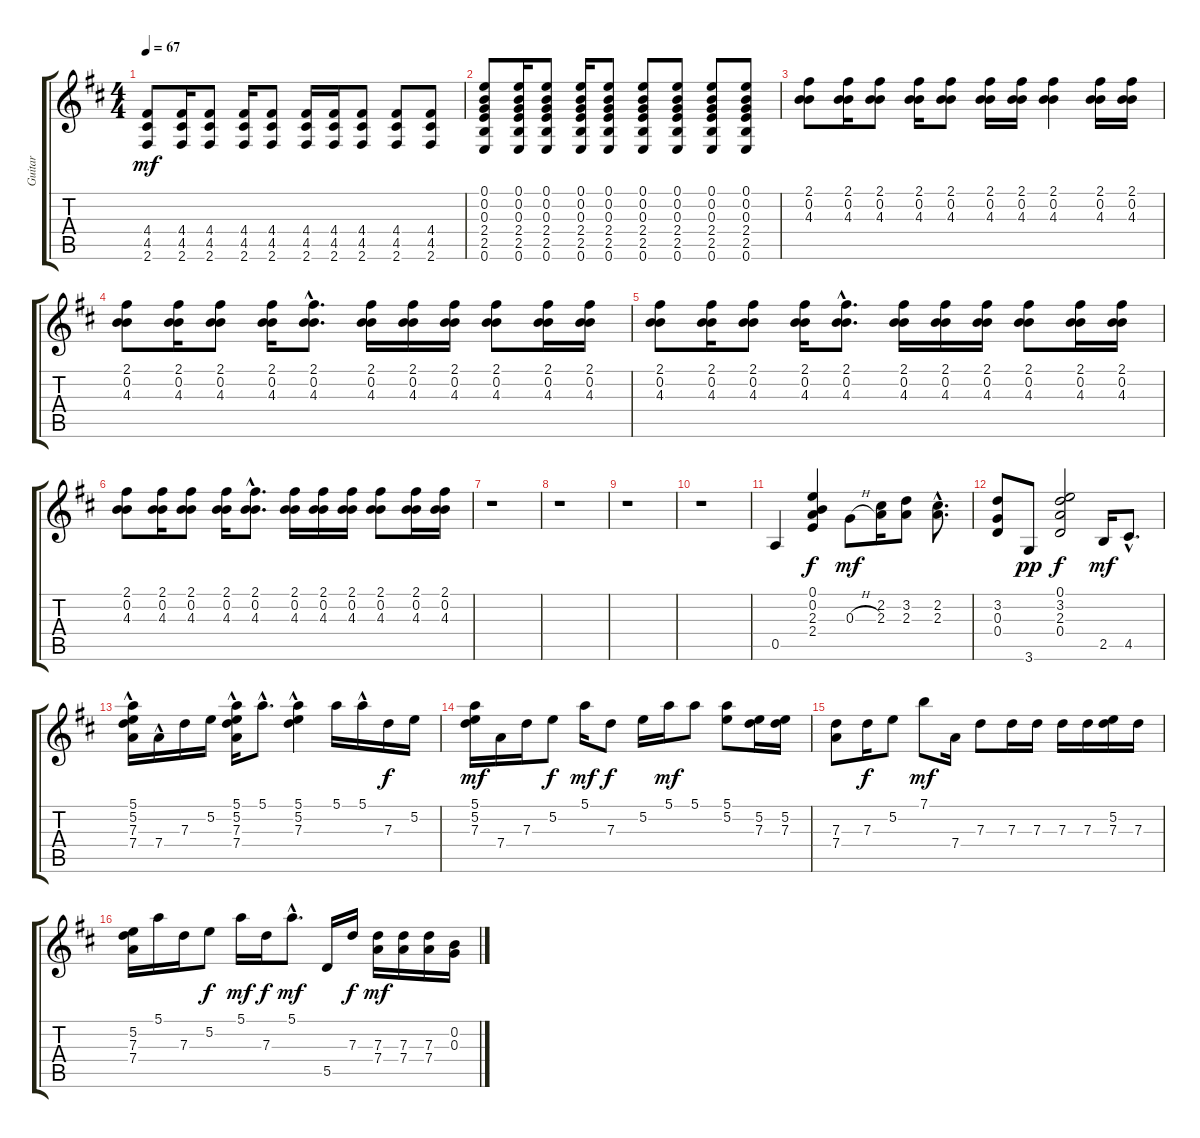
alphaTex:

\track ("Guitar" "Guitar") {instrument electricguitarclean}
\staff {score tabs}
\tuning (E4 B3 G3 D3 A2 E2) {hide}
\ts (4 4)
\tempo 67
\clef g2
\ks bminor
(4.4 4.5 2.6).8{dy mf} (4.4 4.5 2.6).16 (4.4 4.5 2.6).8 (4.4 4.5 2.6).16 (4.4 4.5 2.6).8 (4.4 4.5 2.6).16 (4.4 4.5 2.6).16 (4.4 4.5 2.6).8 (4.4 4.5 2.6).8 (4.4 4.5 2.6).8 |
(0.1 0.2 0.3 2.4 2.5 0.6).8 (0.1 0.2 0.3 2.4 2.5 0.6).16 (0.1 0.2 0.3 2.4 2.5 0.6).8 (0.1 0.2 0.3 2.4 2.5 0.6).16 (0.1 0.2 0.3 2.4 2.5 0.6).8 (0.1 0.2 0.3 2.4 2.5 0.6).8 (0.1 0.2 0.3 2.4 2.5 0.6).8 (0.1 0.2 0.3 2.4 2.5 0.6).8 (0.1 0.2 0.3 2.4 2.5 0.6).8 |
(2.1 0.2 4.3).8 (2.1 0.2 4.3).16 (2.1 0.2 4.3).8 (2.1 0.2 4.3).16 (2.1 0.2 4.3).8 (2.1 0.2 4.3).16 (2.1 0.2 4.3).16 (2.1 0.2 4.3).4 (2.1 0.2 4.3).16 (2.1 0.2 4.3).16 |
(2.1 0.2 4.3).8 (2.1 0.2 4.3).16 (2.1 0.2 4.3).8 (2.1 0.2 4.3).16 (2.1{hac} 0.2{hac} 4.3{hac}).8{d} (2.1 0.2 4.3).16 (2.1 0.2 4.3).16 (2.1 0.2 4.3).16 (2.1 0.2 4.3).8 (2.1 0.2 4.3).16 (2.1 0.2 4.3).16 |
(2.1 0.2 4.3).8 (2.1 0.2 4.3).16 (2.1 0.2 4.3).8 (2.1 0.2 4.3).16 (2.1{hac} 0.2{hac} 4.3{hac}).8{d} (2.1 0.2 4.3).16 (2.1 0.2 4.3).16 (2.1 0.2 4.3).16 (2.1 0.2 4.3).8 (2.1 0.2 4.3).16 (2.1 0.2 4.3).16 |
(2.1 0.2 4.3).8 (2.1 0.2 4.3).16 (2.1 0.2 4.3).8 (2.1 0.2 4.3).16 (2.1{hac} 0.2{hac} 4.3{hac}).8{d} (2.1 0.2 4.3).16 (2.1 0.2 4.3).16 (2.1 0.2 4.3).16 (2.1 0.2 4.3).8 (2.1 0.2 4.3).16 (2.1 0.2 4.3).16 |
r.1 |
r.1 |
r.1 |
r.1 |
0.5.4 (0.1 0.2 2.3 2.4).4{dy f} 0.3{h}.8{dy mf} (2.2 2.3).16 (3.2 2.3).8 (2.2{hac} 2.3{hac}).8{d} |
(3.2 0.3 0.4).8 3.6.8{dy pp} (0.1 3.2 2.3 0.4).2{dy f} 2.5.16{dy mf} 4.5{hac}.8{d} |
(5.1 5.2{hac} 7.3 7.4).16 7.4{hac}.16 7.3.16 5.2.16 (5.1 5.2 7.3 7.4{hac}).16 5.1{hac}.8{d} (5.1 5.2{hac} 7.3{hac}).4 5.1.16 5.1{hac}.16 7.3.16{dy f} 5.2.16 |
(5.1 5.2 7.3).16{dy mf} 7.4.16 7.3.16 5.2.8{dy f} 5.1.16{dy mf} 7.3.8{dy f} 5.2.16 5.1.16{dy mf} 5.1.8 (5.1 5.2).8 (5.2 7.3).16 (5.2 7.3).16 |
(7.3 7.4).8 7.3.16{dy f} 5.2.8 7.1.8{dy mf} 7.4.16 7.3.8 7.3.16 7.3.16 7.3.16 7.3.16 (5.2 7.3).16 7.3.16 |
(5.2 7.3 7.4).16 5.1.16 7.3.16 5.2.8{dy f} 5.1.16{dy mf} 7.3.16{dy f} 5.1{hac}.8{d dy mf} 5.5.16 7.3.16{dy f} (7.3 7.4).16{dy mf} (7.3 7.4).16 (7.3 7.4).16 (0.2 0.3).16
